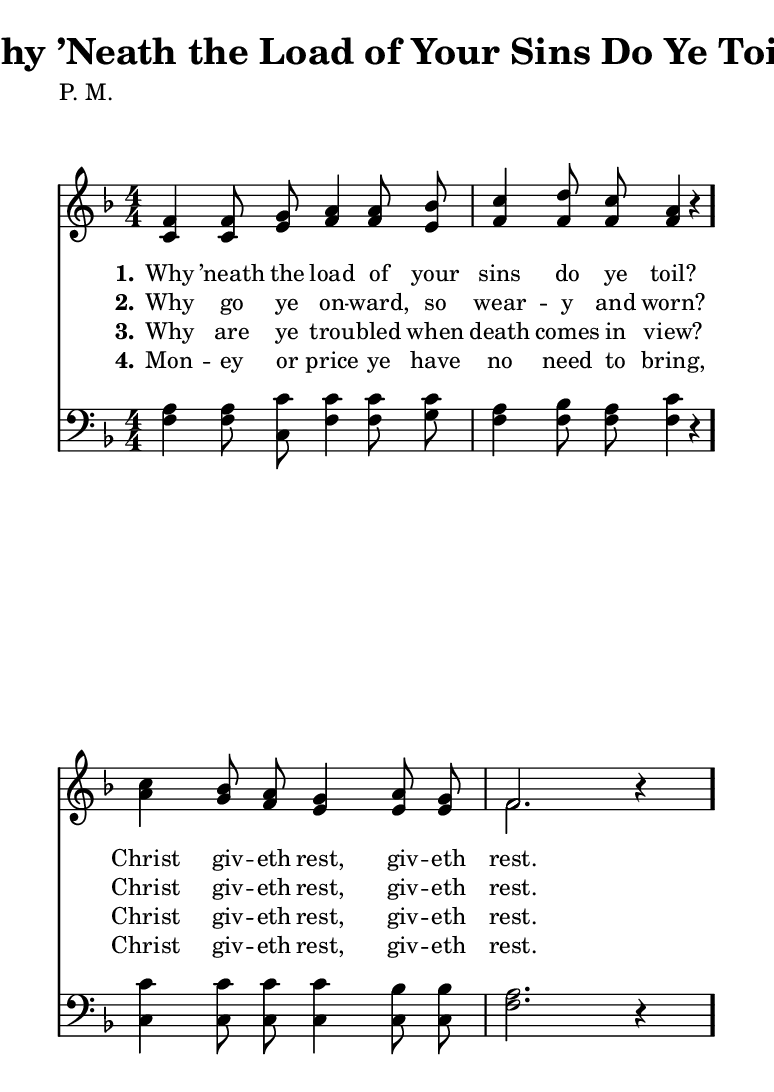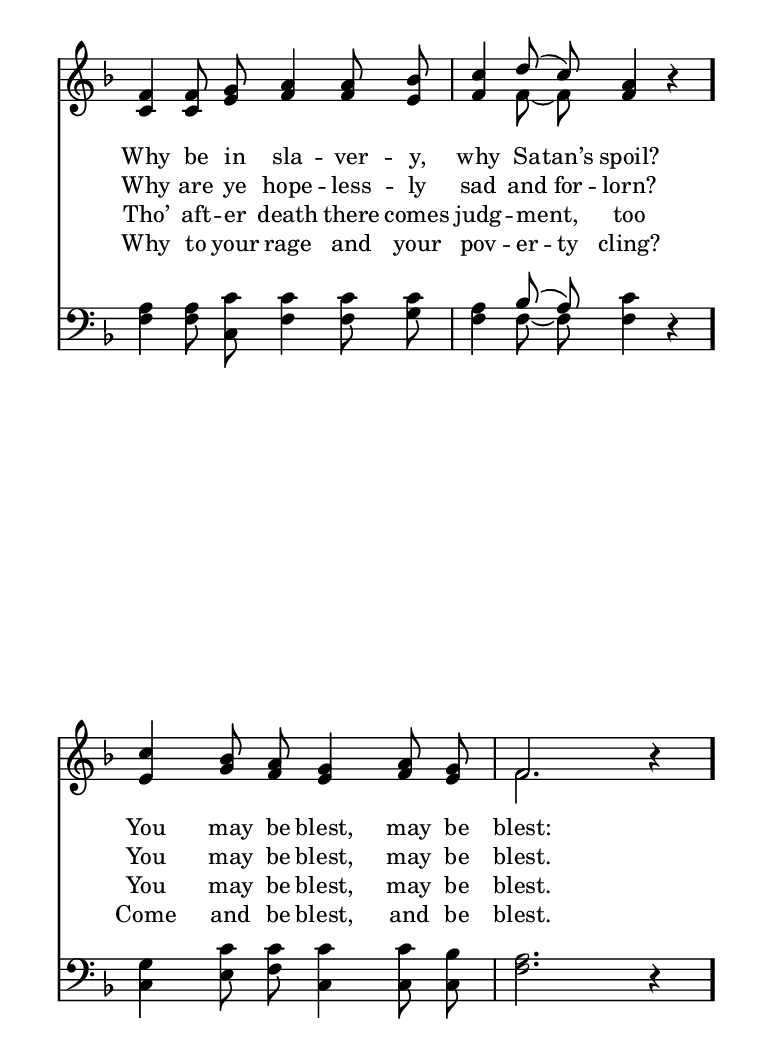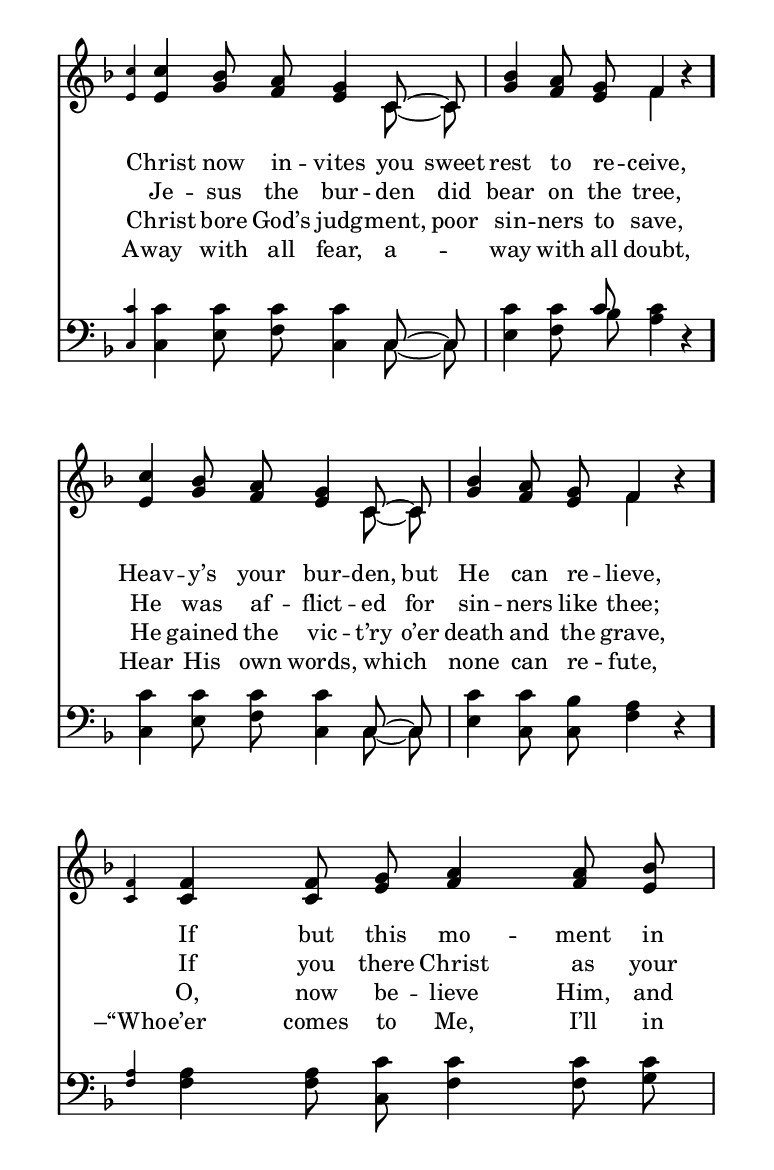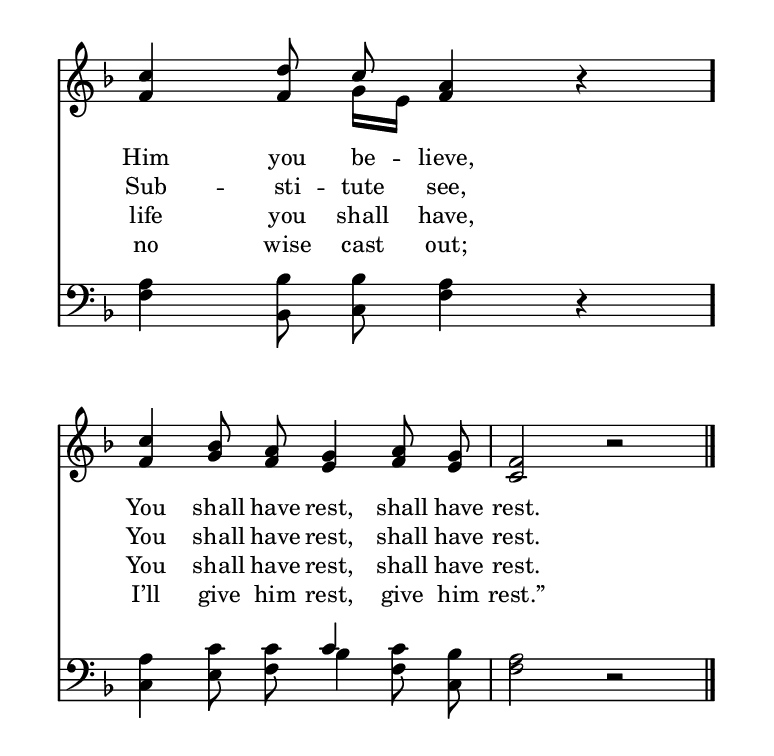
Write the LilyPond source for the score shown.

\include "common/global.ily"
\paper {
  \include "common/paper.ily"
  ragged-last-bottom = ##t
  systems-per-page = ##f
  page-count = #(cond (is-eogsized 2) (#t #f))
}

\header{
  hymnnumber = "55"
  title = "Why ’Neath the Load of Your Sins Do Ye Toil?"
  tunename = ""
  meter = "P. M."
  poet = ""
  composer = ""
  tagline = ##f
}

% for fermata in MIDI
ta = { \tempo 4=80 }
tb = { \tempo 4=40 }

patternAA = { c4 c8 c8 c4 c8 c8 | c4 c8 c8 c4 c4 }
patternAB = { c4 c8 c8 c4 c8 c8 | c4 c8 c16[ c16] c4 c4 }

patternBA = { c4 c8 c8 c4 c8 c8 | c2. c4 }
patternBB = { c4 c8 c8 c4 c8 c8 | c2  c2 }

global = {
  \include "common/overrides.ily"
  \override Staff.TimeSignature.style = #'numbered
  \time 4/4
  \override Score.MetronomeMark.transparent = ##t % hide all fermata changes too
  \ta
  \key f \major
  \autoBeamOff
}

notesSoprano = {
\global
\relative c' {

  \changePitch \patternAA { f f g a a bes | c d c a r }
  \changePitch \patternBA { c bes a g a g | f r } \eogbreak
  \changePitch \patternAA { f f g a a bes | c d( c) a r }
  \changePitch \patternBA { c bes a g a g | f r } \eogbreak

  \grace c'4 \changePitch \patternAA { c bes a g c, ~ c | bes' a g f r }
  \changePitch \patternAA { c' bes a g c, ~ c | bes' a g f r }
  \grace f4 \changePitch \patternAA { f f g a a bes | c d c a r }
  \changePitch \patternBB { c bes a g a g | f r }

  \bar "|."

}
}

notesAlto = {
\global
\relative e' {

  \changePitch \patternAA { c c e f f e | f f f f r }
  \changePitch \patternBA { a g f e e e | f r }
  \changePitch \patternAA { c c e f f e | f f ~ f f r }
  \changePitch \patternBA { e g f e f e | f r }

  \grace e \changePitch \patternAA { e g f e c ~ c | g' f e f r }
  \changePitch \patternAA { e g f e c ~ c | g' f e f r }
  \grace c \changePitch \patternAB { c c e f f e | f f g e f r }
  \changePitch \patternBB { f g f e f e | c r }

}
}

notesTenor = {
\global
\relative a {

  \changePitch \patternAA { a a c c c c | a bes a c r }
  \changePitch \patternBA { c c c c bes bes | a r }
  \changePitch \patternAA { a a c c c c | a bes( a) c r }
  \changePitch \patternBA { g c c c c bes | a r }

  \grace c \changePitch \patternAA { c c c c c, ~ c | c' c c c r }
  \changePitch \patternAA { c c c c c, ~ c | c' c bes a r }
  \grace a \changePitch \patternAA { a a c c c c | a bes bes a r }
  \changePitch \patternBB { a c c c c bes | a r }

}
}

notesBass = {
\global
\relative f {

  \changePitch \patternAA { f f c f f g | f f f f r }
  \changePitch \patternBA { c c c c c c | f r }
  \changePitch \patternAA { f f c f f g | f f ~ f f r }
  \changePitch \patternBA { c e f c c c | f r }

  \grace c \changePitch \patternAA { c e f c c ~ c | e f bes a r }
  \changePitch \patternAA { c, e f c c ~ c | e c c f r }
  \grace f \changePitch \patternAA { f f c f f g | f bes, c f r }
  \changePitch \patternBB { c e f bes f c | f r }

}
}

wordsA = \lyricmode {
\set stanza = "1."

Why ’neath the load of your sins do ye toil? \bar "."
Christ giv -- eth rest, giv -- eth rest. \bar "."
Why be in sla -- ver -- y, why { \mon } Sa -- tan’s { \moff } spoil? \bar "."
You may be blest, may be blest:
Christ now in -- vites { \mon } you sweet { \moff } rest to re -- ceive, \bar "."
Heav -- y’s your bur -- { \mon } den, but { \moff } He can re -- lieve,
If but this mo -- ment in { \pageBreak } Him you be -- lieve, \bar "."
You shall have rest, shall have rest. \bar "."

}

wordsB = \lyricmode {
\set stanza = "2."

Why go ye on -- ward, so wear -- y and worn?
Christ giv -- eth rest, giv -- eth rest.
Why are ye hope -- less -- ly sad { \mon } and for -- { \moff } lorn?
You may be blest, may be blest.
Je -- sus the bur -- { \mon } den did { \moff } bear on the tree,
He was af -- flict -- { \mon } ed for { \moff } sin -- ners like thee;
If you there Christ as your Sub -- sti -- tute see,
You shall have rest, shall have rest.

}

wordsC = \lyricmode {
\set stanza = "3."

Why are ye trou -- bled when death comes in view?
Christ giv -- eth rest, giv -- eth rest.
Tho’ aft -- er death there comes judg -- ment, too
You may be blest, may be blest.
Christ bore God’s judg -- { \mon } ment, poor sin -- ners to save,
He gained the vic -- t’ry o’er death and the grave,
O, now be -- lieve Him, and life you shall have,
You shall have rest, shall have rest.

}

wordsD = \lyricmode {
\set stanza = "4."

Mon -- ey or price ye have no need to bring,
Christ giv -- eth rest, giv -- eth rest.
Why to your rage and your { \mon } pov -- er -- ty { \moff } cling?
Come and be blest, and be %{HIDE>%} \set includeGraceNotes = ##t %{<HIDE%} blest. \bar "."
A -- way with all fear, a -- way with all doubt,
Hear His own words, which none can re -- fute, \bar "."
–“Who -- e’er comes to Me, I’ll in no wise cast out;
I’ll give him rest, give him rest.” %{HIDE>%} \set includeGraceNotes = ##f %{<HIDE%}

}

\score {
  \context ChoirStaff <<
    \context Staff = upper <<
      \set Staff.autoBeaming = ##f
      \set ChoirStaff.systemStartDelimiter = #'SystemStartBar
      \set ChoirStaff.printPartCombineTexts = ##f
      \partcombine #'(2 . 9) \notesSoprano \notesAlto
      \context NullVoice = sopranos { \voiceOne << \notesSoprano >> }
      \context NullVoice = altos { \voiceTwo << \notesAlto >> }
      \context Lyrics = one   \lyricsto sopranos \wordsA
      \context Lyrics = two   \lyricsto sopranos \wordsB
      \context Lyrics = three \lyricsto sopranos \wordsC
      \context Lyrics = four  \lyricsto sopranos \wordsD
    >>
    \context Staff = men <<
      \set Staff.autoBeaming = ##f
      \clef bass
      \set ChoirStaff.printPartCombineTexts = ##f
      \partcombine #'(2 . 9) \notesTenor \notesBass
      \context NullVoice = tenors { \voiceOne << \notesTenor >> }
      \context NullVoice = basses { \voiceTwo << \notesBass >> }
    >>
  >>
  \layout {
    \include "common/layout.ily"
  }
  \midi{
    \include "common/midi.ily"
  }
}

\version "2.19.49"  % necessary for upgrading to future LilyPond versions.

% vi:set et ts=2 sw=2 ai nocindent syntax=lilypond:
